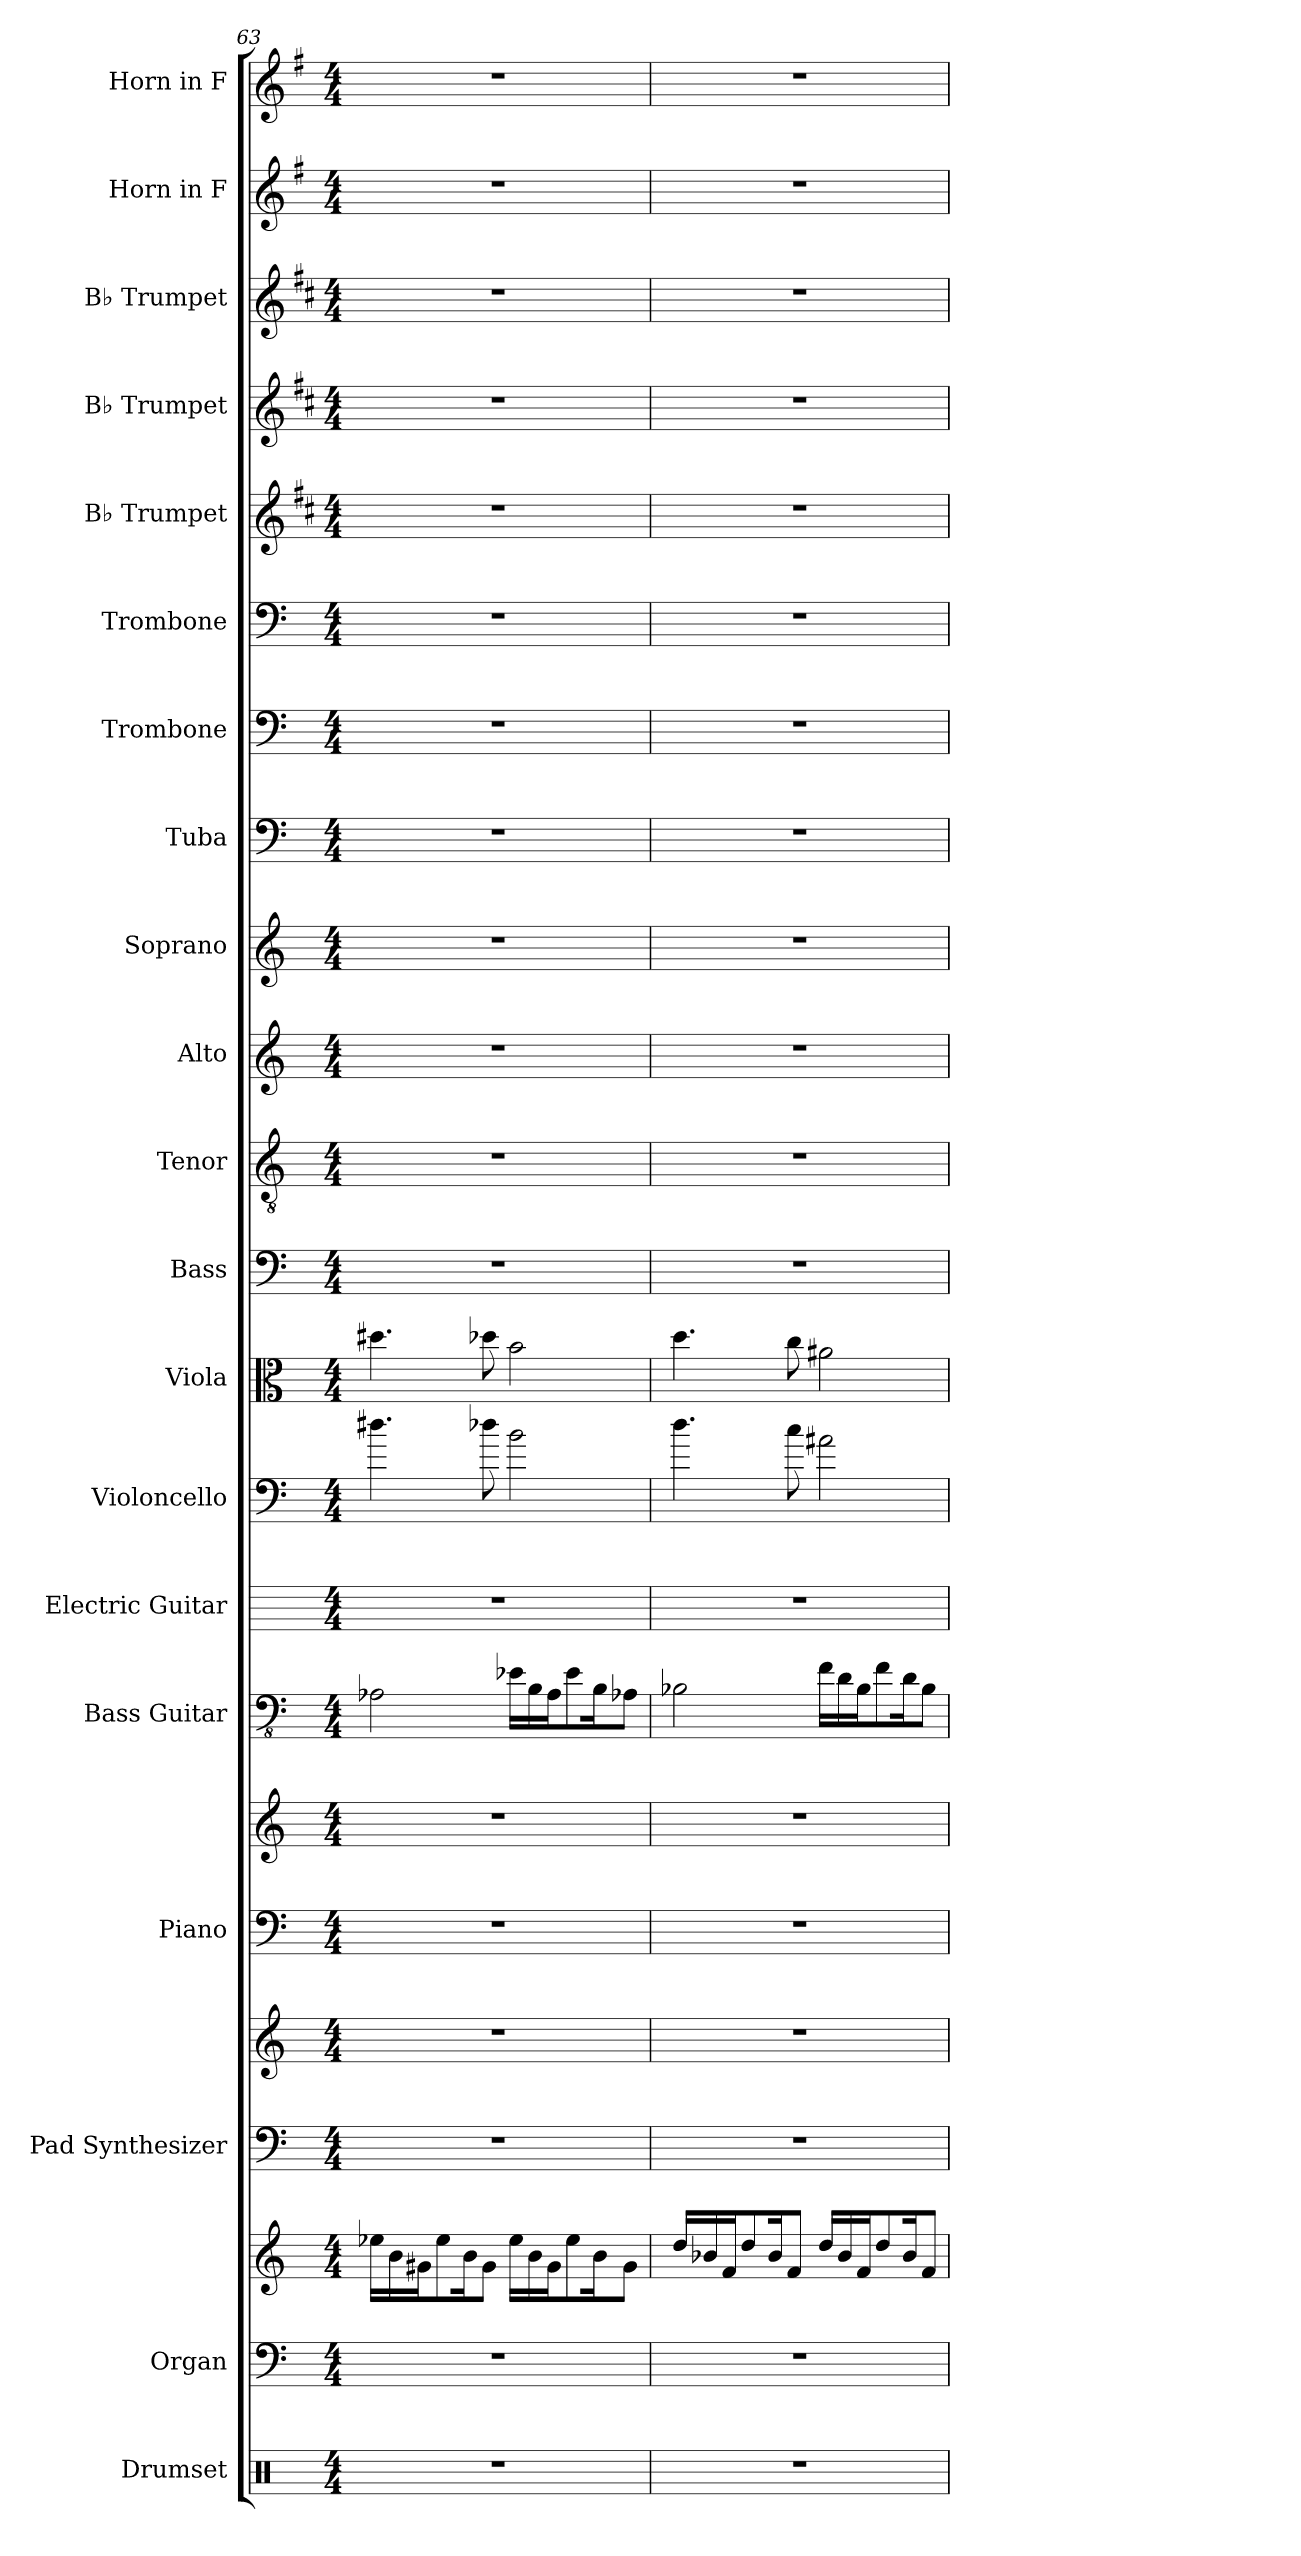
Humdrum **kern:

**kern	**kern	**kern	**kern	**kern	**kern	**kern	**kern	**kern	**kern	**kern	**kern	**kern	**kern	**kern	**kern	**kern	**kern	**kern	**kern	**kern	**kern	**kern
*part20	*part19	*part19	*part18	*part18	*part17	*part17	*part16	*part15	*part14	*part13	*part12	*part11	*part10	*part9	*part8	*part7	*part6	*part5	*part4	*part3	*part2	*part1
*staff23	*staff22	*staff21	*staff20	*staff19	*staff18	*staff17	*staff16	*staff15	*staff14	*staff13	*staff12	*staff11	*staff10	*staff9	*staff8	*staff7	*staff6	*staff5	*staff4	*staff3	*staff2	*staff1
*I"Drumset	*I"Organ	*	*I"Pad Synthesizer	*	*I"Piano	*	*I"Bass Guitar	*I"Electric Guitar	*I"Violoncello	*I"Viola	*I"Bass	*I"Tenor	*I"Alto	*I"Soprano	*I"Tuba	*I"Trombone	*I"Trombone	*I"B♭ Trumpet	*I"B♭ Trumpet	*I"B♭ Trumpet	*I"Horn in F	*I"Horn in F
*I'Drs.	*I'Org.	*	*I'Synth.	*	*I'Pno.	*	*I'B. Guit.	*I'El. Guit.	*I'Vc.	*I'Vla.	*I'B.	*I'T.	*I'A.	*I'S.	*I'Tba.	*I'Tbn.	*I'Tbn.	*I'B♭ Tpt.	*I'B♭ Tpt.	*I'B♭ Tpt.	*	*
*clefX	*clefF4	*clefG2	*clefF4	*clefG2	*clefF4	*clefG2	*clefFv4	*	*clefF4	*clefC3	*clefF4	*clefGv2	*clefG2	*clefG2	*clefF4	*clefF4	*clefF4	*clefG2	*clefG2	*clefG2	*clefG2	*clefG2
*	*	*	*	*	*	*	*	*	*	*	*	*	*	*	*	*	*	*ITrd1c2	*ITrd1c2	*ITrd1c2	*ITrd4c7	*ITrd4c7
*k[]	*k[]	*k[]	*k[]	*k[]	*k[]	*k[]	*k[]	*k[]	*k[]	*k[]	*k[]	*k[]	*k[]	*k[]	*k[]	*k[]	*k[]	*k[]	*k[]	*k[]	*k[]	*k[]
*M4/4	*M4/4	*M4/4	*M4/4	*M4/4	*M4/4	*M4/4	*M4/4	*M4/4	*M4/4	*M4/4	*M4/4	*M4/4	*M4/4	*M4/4	*M4/4	*M4/4	*M4/4	*M4/4	*M4/4	*M4/4	*M4/4	*M4/4
=63	=63	=63	=63	=63	=63	=63	=63	=63	=63	=63	=63	=63	=63	=63	=63	=63	=63	=63	=63	=63	=63	=63
1r	1r	16ee-X\LL	1r	1r	1r	1r	2AA-X\	1r	4.dd#X\	4.dd#X\	1r	1r	1r	1r	1r	1r	1r	1r	1r	1r	1r	1r
.	.	16b\	.	.	.	.	.	.	.	.	.	.	.	.	.	.	.	.	.	.	.	.
.	.	16g#X\J	.	.	.	.	.	.	.	.	.	.	.	.	.	.	.	.	.	.	.	.
.	.	8ee-\	.	.	.	.	.	.	.	.	.	.	.	.	.	.	.	.	.	.	.	.
.	.	16b\K	.	.	.	.	.	.	.	.	.	.	.	.	.	.	.	.	.	.	.	.
.	.	8g#\J	.	.	.	.	.	.	8dd-X\	8dd-X\	.	.	.	.	.	.	.	.	.	.	.	.
.	.	16ee-\LL	.	.	.	.	16E-X\LL	.	2b\	2b\	.	.	.	.	.	.	.	.	.	.	.	.
.	.	16b\	.	.	.	.	16BB\	.	.	.	.	.	.	.	.	.	.	.	.	.	.	.
.	.	16g#\J	.	.	.	.	16AA-\J	.	.	.	.	.	.	.	.	.	.	.	.	.	.	.
.	.	8ee-\	.	.	.	.	8E-\	.	.	.	.	.	.	.	.	.	.	.	.	.	.	.
.	.	16b\K	.	.	.	.	16BB\K	.	.	.	.	.	.	.	.	.	.	.	.	.	.	.
.	.	8g#\J	.	.	.	.	8AA-X\J	.	.	.	.	.	.	.	.	.	.	.	.	.	.	.
!!LO:PB:g=z
=64	=64	=64	=64	=64	=64	=64	=64	=64	=64	=64	=64	=64	=64	=64	=64	=64	=64	=64	=64	=64	=64	=64
1r	1r	16dd/LL	1r	1r	1r	1r	2BB-X\	1r	4.dd\	4.dd\	1r	1r	1r	1r	1r	1r	1r	1r	1r	1r	1r	1r
.	.	16b-X/	.	.	.	.	.	.	.	.	.	.	.	.	.	.	.	.	.	.	.	.
.	.	16f/J	.	.	.	.	.	.	.	.	.	.	.	.	.	.	.	.	.	.	.	.
.	.	8dd/	.	.	.	.	.	.	.	.	.	.	.	.	.	.	.	.	.	.	.	.
.	.	16b-/K	.	.	.	.	.	.	.	.	.	.	.	.	.	.	.	.	.	.	.	.
.	.	8f/J	.	.	.	.	.	.	8cc\	8cc\	.	.	.	.	.	.	.	.	.	.	.	.
.	.	16dd/LL	.	.	.	.	16F\LL	.	2a#X\	2a#X\	.	.	.	.	.	.	.	.	.	.	.	.
.	.	16b-/	.	.	.	.	16D\	.	.	.	.	.	.	.	.	.	.	.	.	.	.	.
.	.	16f/J	.	.	.	.	16BB-\J	.	.	.	.	.	.	.	.	.	.	.	.	.	.	.
.	.	8dd/	.	.	.	.	8F\	.	.	.	.	.	.	.	.	.	.	.	.	.	.	.
.	.	16b-/K	.	.	.	.	16D\K	.	.	.	.	.	.	.	.	.	.	.	.	.	.	.
.	.	8f/J	.	.	.	.	8BB-\J	.	.	.	.	.	.	.	.	.	.	.	.	.	.	.
=	=	=	=	=	=	=	=	=	=	=	=	=	=	=	=	=	=	=	=	=	=	=
*-	*-	*-	*-	*-	*-	*-	*-	*-	*-	*-	*-	*-	*-	*-	*-	*-	*-	*-	*-	*-	*-	*-
